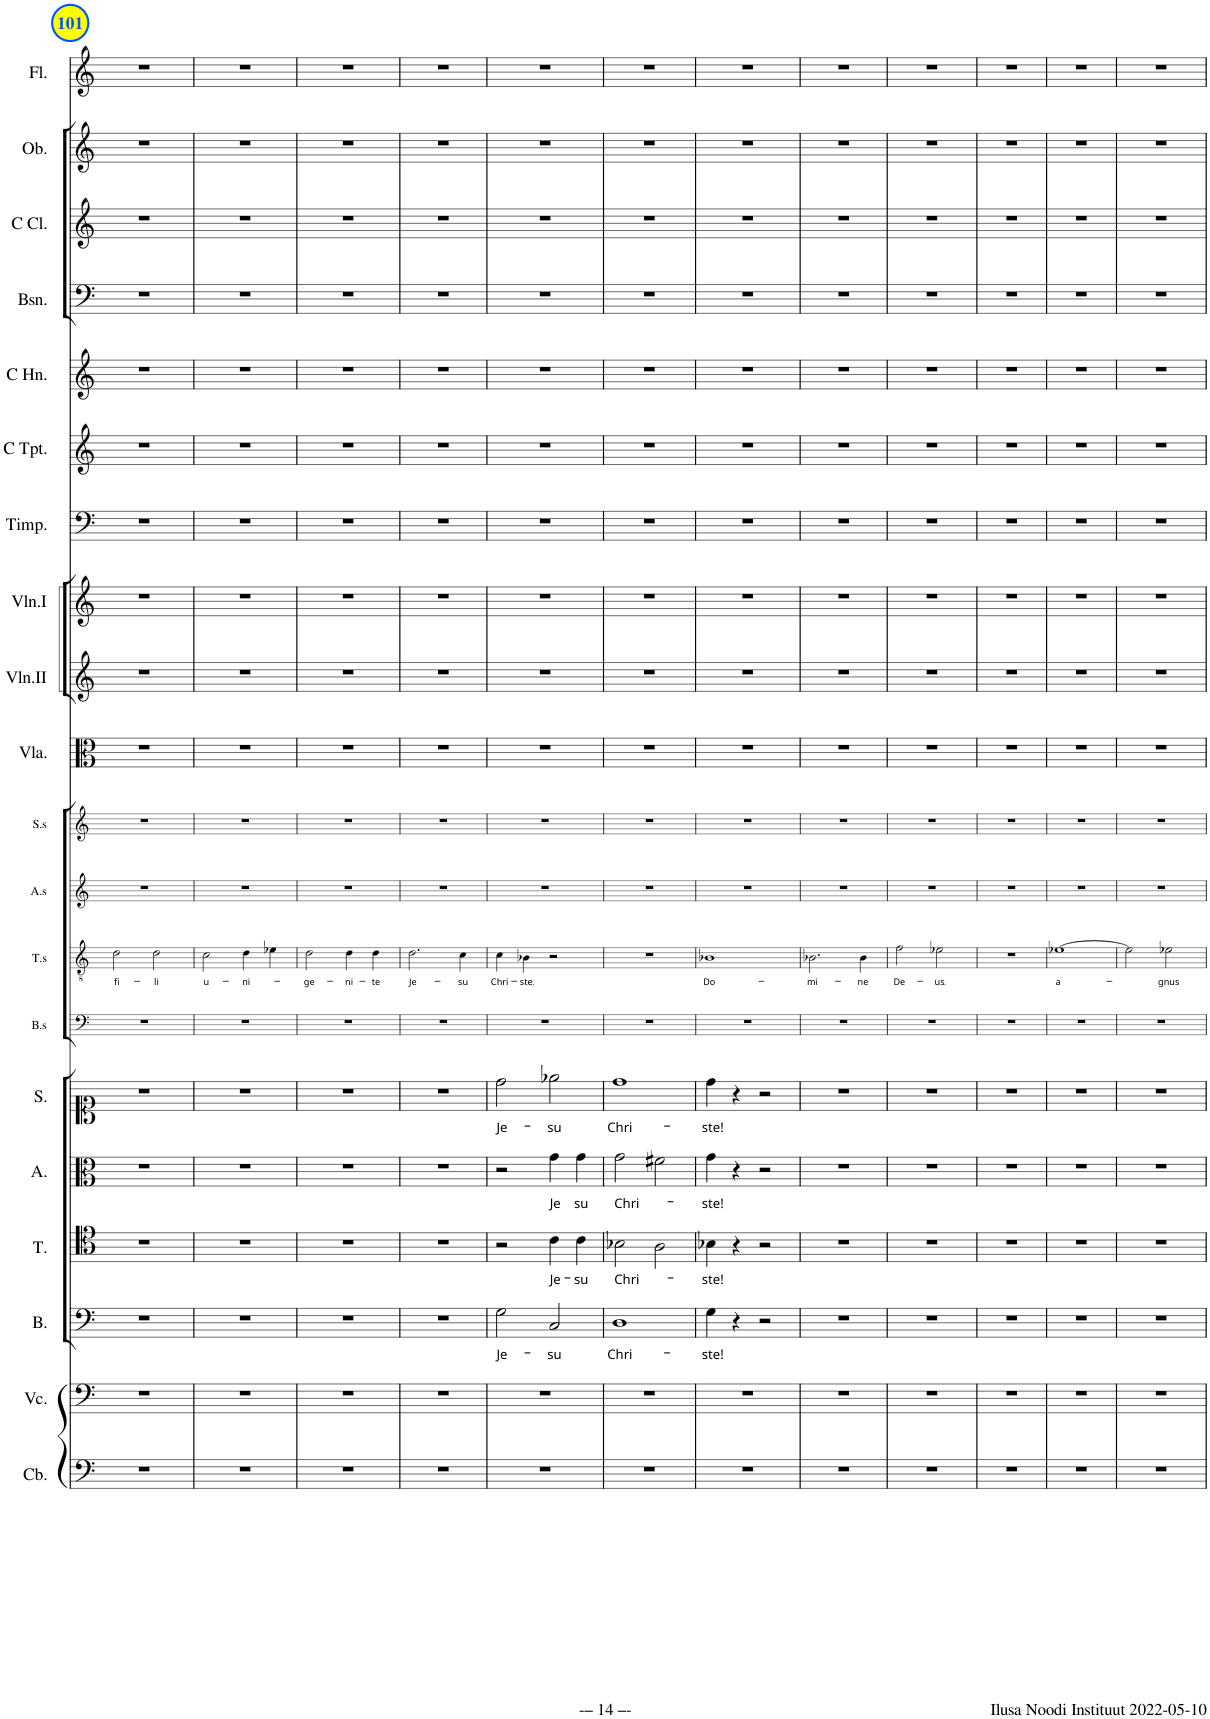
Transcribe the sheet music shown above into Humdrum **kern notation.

**kern	**kern	**kern	**text	**kern	**text	**kern	**text	**kern	**text	**kern	**kern	**text	**kern	**kern	**kern	**kern	**kern	**kern	**kern	**kern	**kern	**kern	**kern	**kern
*part20	*part19	*part18	*part18	*part17	*part17	*part16	*part16	*part15	*part15	*part14	*part13	*part13	*part12	*part11	*part10	*part9	*part8	*part7	*part6	*part5	*part4	*part3	*part2	*part1
*staff20	*staff19	*staff18	*staff18	*staff17	*staff17	*staff16	*staff16	*staff15	*staff15	*staff14	*staff13	*staff13	*staff12	*staff11	*staff10	*staff9	*staff8	*staff7	*staff6	*staff5	*staff4	*staff3	*staff2	*staff1
*I"Contrabass	*I"Violoncello	*I"B.	*	*I"T.	*	*I"A.	*	*I"S.	*	*I"Bass solo	*I"Tenor solo	*	*I"Alto solo	*I"Soprano solo	*I"Viola	*I"Violin II	*I"Violin I	*I"Timpani	*I"C Trumpet	*I"Horn in C	*I"Bassoon	*I"C Clarinet	*I"Oboe	*I"Flute
*I'Cb.	*I'Vc.	*I'B.	*	*I'T.	*	*I'A.	*	*I'S.	*	*I'B.s	*I'T.s	*	*I'A.s	*I'S.s	*I'Vla.	*I'Vln.II	*I'Vln.I	*I'Timp.	*I'C Tpt.	*	*I'Bsn.	*I'C Cl.	*I'Ob.	*I'Fl.
!!LO:PB:g=z
*clefF4	*clefF4	*clefF4	*	*clefC4	*	*clefC3	*	*clefC1	*	*clefF4	*clefGv2	*	*clefG2	*clefG2	*clefC3	*clefG2	*clefG2	*clefF4	*clefG2	*clefG2	*clefF4	*clefG2	*clefG2	*clefG2
*Trd7c12	*	*	*	*	*	*	*	*	*	*	*	*	*	*	*	*	*	*	*	*Trd7c12	*	*Trd1c2	*	*
*k[]	*k[]	*k[]	*	*k[]	*	*k[]	*	*k[]	*	*k[]	*k[]	*	*k[]	*k[]	*k[]	*k[]	*k[]	*k[]	*k[]	*k[]	*k[]	*k[]	*k[]	*k[]
*M2/2	*M2/2	*M2/2	*	*M2/2	*	*M2/2	*	*M2/2	*	*M2/2	*M2/2	*	*M2/2	*M2/2	*M2/2	*M2/2	*M2/2	*M2/2	*M2/2	*M2/2	*M2/2	*M2/2	*M2/2	*M2/2
*met(c|)	*met(c|)	*met(c|)	*	*met(c|)	*	*met(c|)	*	*met(c|)	*	*met(c|)	*met(c|)	*	*met(c|)	*met(c|)	*met(c|)	*met(c|)	*met(c|)	*met(c|)	*met(c|)	*met(c|)	*met(c|)	*met(c|)	*met(c|)	*met(c|)
=101	=101	=101	=101	=101	=101	=101	=101	=101	=101	=101	=101	=101	=101	=101	=101	=101	=101	=101	=101	=101	=101	=101	=101	=101
!	!	!	!	!	!	!	!	!	!	!	!	!LO:LY:b	!	!	!	!	!	!	!	!	!	!	!	!
1r	1r	1r	.	1r	.	1r	.	1r	.	1r	2d\	fi-	1r	1r	1r	1r	1r	1r	1r	1r	1r	1r	1r	1r
!	!	!	!	!	!	!	!	!	!	!	!	!LO:LY:b	!	!	!	!	!	!	!	!	!	!	!	!
.	.	.	.	.	.	.	.	.	.	.	2d\	-li	.	.	.	.	.	.	.	.	.	.	.	.
=102	=102	=102	=102	=102	=102	=102	=102	=102	=102	=102	=102	=102	=102	=102	=102	=102	=102	=102	=102	=102	=102	=102	=102	=102
!	!	!	!	!	!	!	!	!	!	!	!	!LO:LY:b	!	!	!	!	!	!	!	!	!	!	!	!
1r	1r	1r	.	1r	.	1r	.	1r	.	1r	2c\	u-	1r	1r	1r	1r	1r	1r	1r	1r	1r	1r	1r	1r
!	!	!	!	!	!	!	!	!	!	!	!	!LO:LY:b	!	!	!	!	!	!	!	!	!	!	!	!
.	.	.	.	.	.	.	.	.	.	.	4d\	-ni-	.	.	.	.	.	.	.	.	.	.	.	.
.	.	.	.	.	.	.	.	.	.	.	4e-X\	.	.	.	.	.	.	.	.	.	.	.	.	.
=103	=103	=103	=103	=103	=103	=103	=103	=103	=103	=103	=103	=103	=103	=103	=103	=103	=103	=103	=103	=103	=103	=103	=103	=103
!	!	!	!	!	!	!	!	!	!	!	!	!LO:LY:b	!	!	!	!	!	!	!	!	!	!	!	!
1r	1r	1r	.	1r	.	1r	.	1r	.	1r	2d\	-ge-	1r	1r	1r	1r	1r	1r	1r	1r	1r	1r	1r	1r
!	!	!	!	!	!	!	!	!	!	!	!	!LO:LY:b	!	!	!	!	!	!	!	!	!	!	!	!
.	.	.	.	.	.	.	.	.	.	.	4d\	-ni-	.	.	.	.	.	.	.	.	.	.	.	.
!	!	!	!	!	!	!	!	!	!	!	!	!LO:LY:b	!	!	!	!	!	!	!	!	!	!	!	!
.	.	.	.	.	.	.	.	.	.	.	4d\	-te	.	.	.	.	.	.	.	.	.	.	.	.
=104	=104	=104	=104	=104	=104	=104	=104	=104	=104	=104	=104	=104	=104	=104	=104	=104	=104	=104	=104	=104	=104	=104	=104	=104
!	!	!	!	!	!	!	!	!	!	!	!	!LO:LY:b	!	!	!	!	!	!	!	!	!	!	!	!
1r	1r	1r	.	1r	.	1r	.	1r	.	1r	2.d\	Je-	1r	1r	1r	1r	1r	1r	1r	1r	1r	1r	1r	1r
!	!	!	!	!	!	!	!	!	!	!	!	!LO:LY:b	!	!	!	!	!	!	!	!	!	!	!	!
.	.	.	.	.	.	.	.	.	.	.	4c\	-su	.	.	.	.	.	.	.	.	.	.	.	.
=105	=105	=105	=105	=105	=105	=105	=105	=105	=105	=105	=105	=105	=105	=105	=105	=105	=105	=105	=105	=105	=105	=105	=105	=105
!	!	!	!LO:LY:b	!	!	!	!	!	!LO:LY:b	!	!	!LO:LY:b	!	!	!	!	!	!	!	!	!	!	!	!
1r	1r	2G\	Je-	2r	.	2r	.	2dd\	Je-	1r	4c\	Chri-	1r	1r	1r	1r	1r	1r	1r	1r	1r	1r	1r	1r
!	!	!	!	!	!	!	!	!	!	!	!	!LO:LY:b	!	!	!	!	!	!	!	!	!	!	!	!
.	.	.	.	.	.	.	.	.	.	.	4B-X\	-ste,	.	.	.	.	.	.	.	.	.	.	.	.
!	!	!	!LO:LY:b	!	!LO:LY:b	!	!LO:LY:b	!	!LO:LY:b	!	!	!	!	!	!	!	!	!	!	!	!	!	!	!
.	.	2C/	-su	4c\	Je-	4g\	Je	2ee-X\	-su	.	2r	.	.	.	.	.	.	.	.	.	.	.	.	.
!	!	!	!	!	!LO:LY:b	!	!LO:LY:b	!	!	!	!	!	!	!	!	!	!	!	!	!	!	!	!	!
.	.	.	.	4c\	-su	4g\	su	.	.	.	.	.	.	.	.	.	.	.	.	.	.	.	.	.
=106	=106	=106	=106	=106	=106	=106	=106	=106	=106	=106	=106	=106	=106	=106	=106	=106	=106	=106	=106	=106	=106	=106	=106	=106
!	!	!	!LO:LY:b	!	!LO:LY:b	!	!LO:LY:b	!	!LO:LY:b	!	!	!	!	!	!	!	!	!	!	!	!	!	!	!
1r	1r	1D	Chri-	2B-X\	Chri-	2g\	Chri-	1dd	Chri-	1r	1r	.	1r	1r	1r	1r	1r	1r	1r	1r	1r	1r	1r	1r
.	.	.	.	2A\	.	2f#X\	.	.	.	.	.	.	.	.	.	.	.	.	.	.	.	.	.	.
=107	=107	=107	=107	=107	=107	=107	=107	=107	=107	=107	=107	=107	=107	=107	=107	=107	=107	=107	=107	=107	=107	=107	=107	=107
!	!	!	!LO:LY:b	!	!LO:LY:b	!	!LO:LY:b	!	!LO:LY:b	!	!	!LO:LY:b	!	!	!	!	!	!	!	!	!	!	!	!
1r	1r	4G\	-ste!	4B-X\	-ste!	4g\	-ste!	4dd\	-ste!	1r	1B-X	Do-	1r	1r	1r	1r	1r	1r	1r	1r	1r	1r	1r	1r
.	.	4r	.	4r	.	4r	.	4r	.	.	.	.	.	.	.	.	.	.	.	.	.	.	.	.
.	.	2r	.	2r	.	2r	.	2r	.	.	.	.	.	.	.	.	.	.	.	.	.	.	.	.
=108	=108	=108	=108	=108	=108	=108	=108	=108	=108	=108	=108	=108	=108	=108	=108	=108	=108	=108	=108	=108	=108	=108	=108	=108
!	!	!	!	!	!	!	!	!	!	!	!	!LO:LY:b	!	!	!	!	!	!	!	!	!	!	!	!
1r	1r	1r	.	1r	.	1r	.	1r	.	1r	2.B-X\	-mi-	1r	1r	1r	1r	1r	1r	1r	1r	1r	1r	1r	1r
!	!	!	!	!	!	!	!	!	!	!	!	!LO:LY:b	!	!	!	!	!	!	!	!	!	!	!	!
.	.	.	.	.	.	.	.	.	.	.	4B-\	-ne	.	.	.	.	.	.	.	.	.	.	.	.
=109	=109	=109	=109	=109	=109	=109	=109	=109	=109	=109	=109	=109	=109	=109	=109	=109	=109	=109	=109	=109	=109	=109	=109	=109
!	!	!	!	!	!	!	!	!	!	!	!	!LO:LY:b	!	!	!	!	!	!	!	!	!	!	!	!
1r	1r	1r	.	1r	.	1r	.	1r	.	1r	2f\	De-	1r	1r	1r	1r	1r	1r	1r	1r	1r	1r	1r	1r
!	!	!	!	!	!	!	!	!	!	!	!	!LO:LY:b	!	!	!	!	!	!	!	!	!	!	!	!
.	.	.	.	.	.	.	.	.	.	.	2e-X\	-us,	.	.	.	.	.	.	.	.	.	.	.	.
=110	=110	=110	=110	=110	=110	=110	=110	=110	=110	=110	=110	=110	=110	=110	=110	=110	=110	=110	=110	=110	=110	=110	=110	=110
1r	1r	1r	.	1r	.	1r	.	1r	.	1r	1r	.	1r	1r	1r	1r	1r	1r	1r	1r	1r	1r	1r	1r
=111	=111	=111	=111	=111	=111	=111	=111	=111	=111	=111	=111	=111	=111	=111	=111	=111	=111	=111	=111	=111	=111	=111	=111	=111
!	!	!	!	!	!	!	!	!	!	!	!	!LO:LY:b	!	!	!	!	!	!	!	!	!	!	!	!
1r	1r	1r	.	1r	.	1r	.	1r	.	1r	[1e-X	a-	1r	1r	1r	1r	1r	1r	1r	1r	1r	1r	1r	1r
=112	=112	=112	=112	=112	=112	=112	=112	=112	=112	=112	=112	=112	=112	=112	=112	=112	=112	=112	=112	=112	=112	=112	=112	=112
1r	1r	1r	.	1r	.	1r	.	1r	.	1r	2e-\]	.	1r	1r	1r	1r	1r	1r	1r	1r	1r	1r	1r	1r
!	!	!	!	!	!	!	!	!	!	!	!	!LO:LY:b	!	!	!	!	!	!	!	!	!	!	!	!
.	.	.	.	.	.	.	.	.	.	.	2e-X\	-gnus	.	.	.	.	.	.	.	.	.	.	.	.
=	=	=	=	=	=	=	=	=	=	=	=	=	=	=	=	=	=	=	=	=	=	=	=	=
*-	*-	*-	*-	*-	*-	*-	*-	*-	*-	*-	*-	*-	*-	*-	*-	*-	*-	*-	*-	*-	*-	*-	*-	*-
